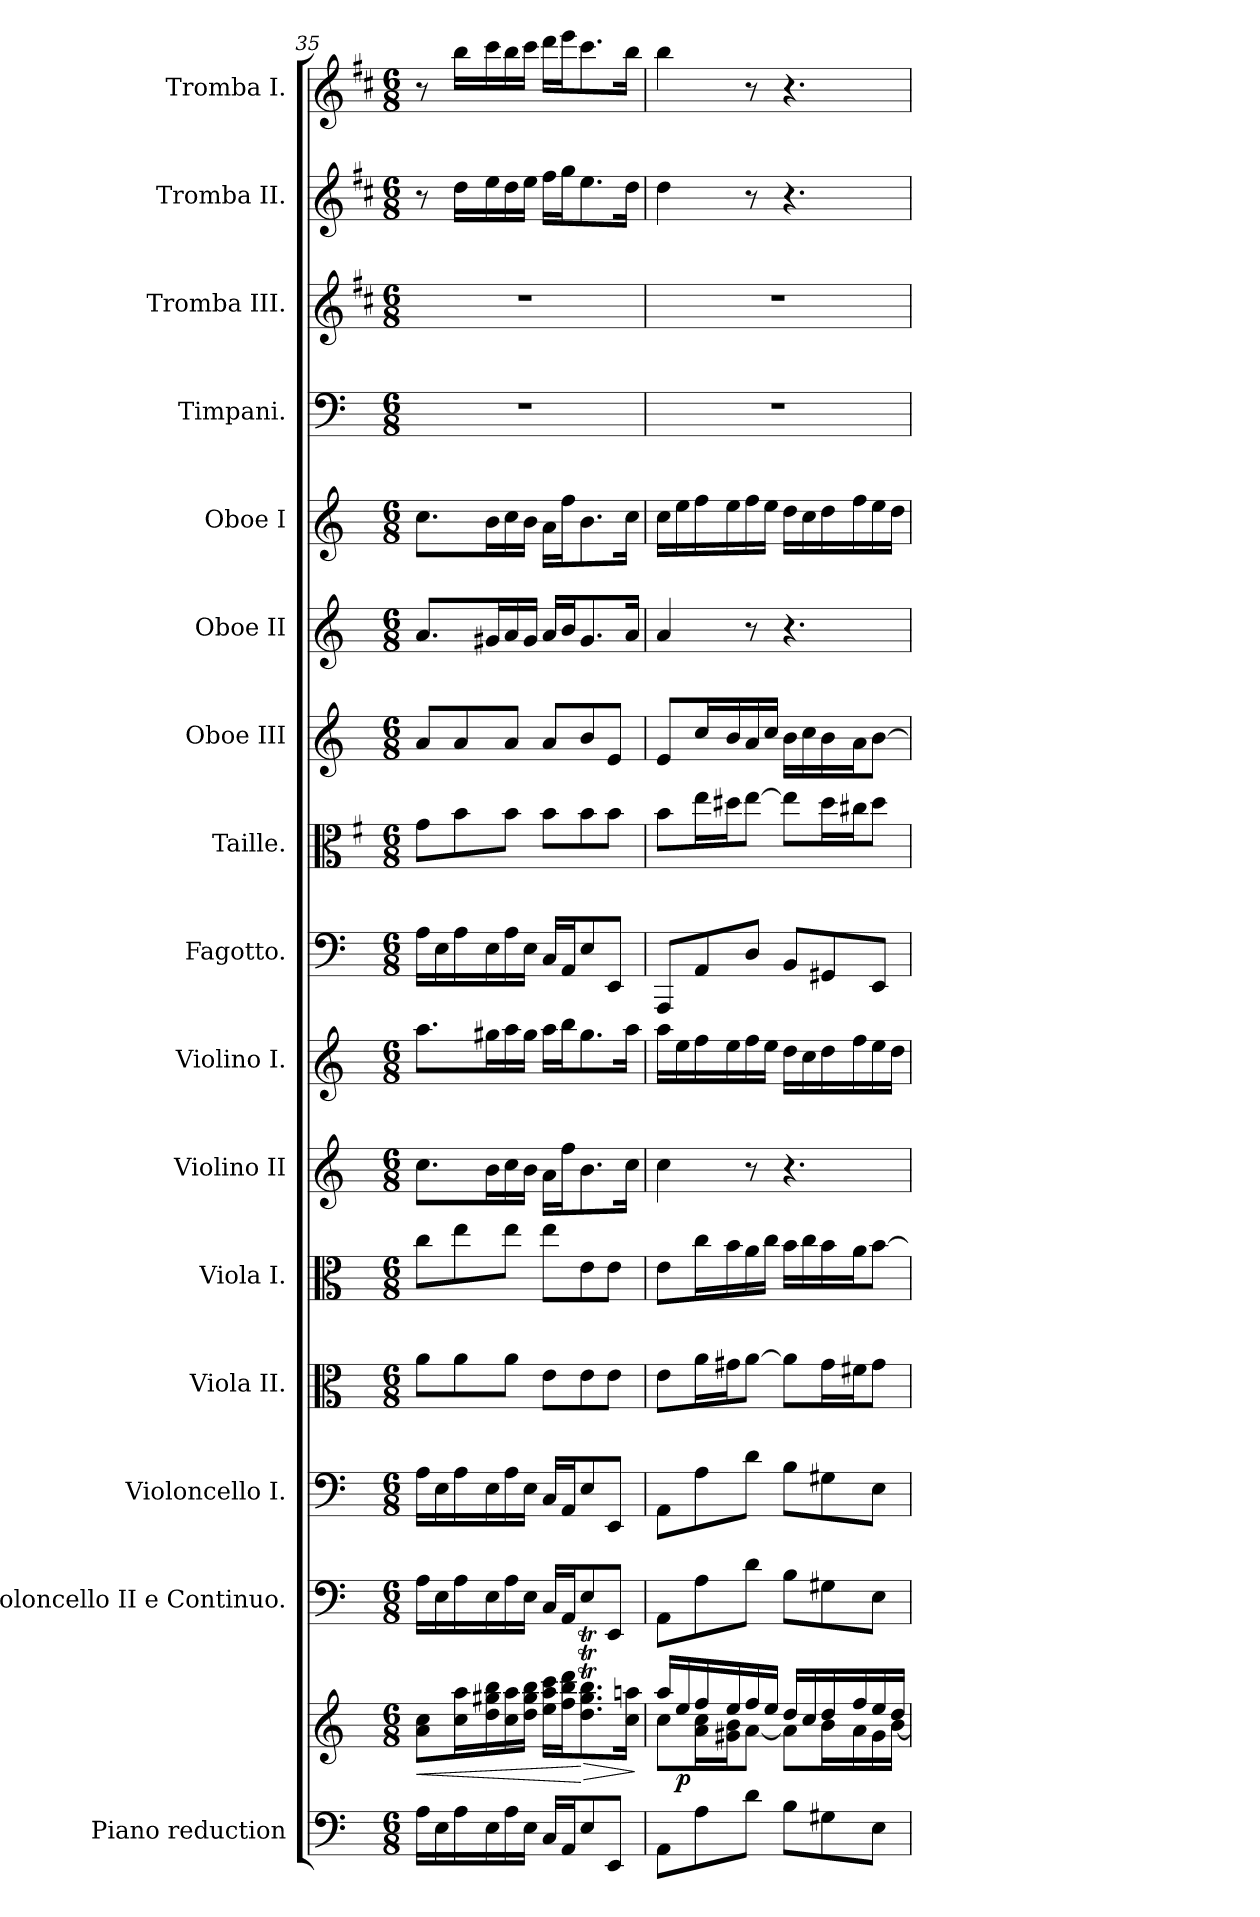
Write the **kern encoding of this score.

**kern	**kern	**dynam	**kern	**kern	**kern	**kern	**kern	**kern	**kern	**kern	**kern	**kern	**kern	**kern	**kern	**kern	**kern
*part16	*part16	*part16	*part15	*part14	*part13	*part12	*part11	*part10	*part9	*part8	*part7	*part6	*part5	*part4	*part3	*part2	*part1
*staff17	*staff16	*staff16/17	*staff15	*staff14	*staff13	*staff12	*staff11	*staff10	*staff9	*staff8	*staff7	*staff6	*staff5	*staff4	*staff3	*staff2	*staff1
*I"Piano reduction	*	*	*I"Violoncello II e Continuo.	*I"Violoncello I.	*I"Viola II.	*I"Viola I.	*I"Violino II	*I"Violino I.	*I"Fagotto.	*I"Taille.	*I"Oboe III	*I"Oboe II	*I"Oboe I	*I"Timpani.	*I"Tromba III.	*I"Tromba II.	*I"Tromba I.
*I'Pno	*	*	*I'Vc	*I'Vc	*I'Vla	*I'Vla	*	*I'Vln	*	*	*I'Ob	*I'Ob	*I'Ob	*I'Timp	*	*	*
*clefF4	*clefG2	*	*clefF4	*clefF4	*clefC3	*clefC3	*clefG2	*clefG2	*clefF4	*clefC3	*clefG2	*clefG2	*clefG2	*clefF4	*clefG2	*clefG2	*clefG2
*	*	*	*ITrd7c12	*	*	*	*	*	*	*ITrd4c7	*	*	*	*	*ITrd1c2	*ITrd1c2	*ITrd1c2
*k[]	*k[]	*	*k[]	*k[]	*k[]	*k[]	*k[]	*k[]	*k[]	*k[]	*k[]	*k[]	*k[]	*k[]	*k[]	*k[]	*k[]
*M6/8	*M6/8	*	*M6/8	*M6/8	*M6/8	*M6/8	*M6/8	*M6/8	*M6/8	*M6/8	*M6/8	*M6/8	*M6/8	*M6/8	*M6/8	*M6/8	*M6/8
=35	=35	=35	=35	=35	=35	=35	=35	=35	=35	=35	=35	=35	=35	=35	=35	=35	=35
!	!	!LO:HP:b	!	!	!	!	!	!	!	!	!	!	!	!	!	!	!
16A\LL	8a\ 8cc\L	<	16AA\LL	16A\LL	8a\L	8cc\L	8.cc\L	8.aa\L	16A\LL	8c\L	8a/L	8.a/L	8.cc\L	2.r	2.r	8r	8r
16E\	.	.	16EE\	16E\	.	.	.	.	16E\	.	.	.	.	.	.	.	.
16A\	16cc\ 16aa\L	.	16AA\	16A\	8a\	8ee\	.	.	16A\	8e\	8a/	.	.	.	.	16cc\LL	16aa\LL
16E\	16dd\ 16gg#X\ 16bb\	.	16EE\	16E\	.	.	16b\L	16gg#X\L	16E\	.	.	16g#X/L	16b\L	.	.	16dd\	16bb\
16A\	16cc\ 16aa\	.	16AA\	16A\	8a\J	8ee\J	16cc\	16aa\	16A\	8e\J	8a/J	16a/	16cc\	.	.	16cc\	16aa\
16E\JJ	16dd\ 16gg#\ 16bb\JJ	.	16EE\JJ	16E\JJ	.	.	16b\JJ	16gg#\JJ	16E\JJ	.	.	16g#/JJ	16b\JJ	.	.	16dd\JJ	16bb\JJ
16C/LL	16ee\ 16aa\ 16ccc\LL	.	16CC/LL	16C/LL	8e\L	8ee\L	16a\LL	16aa\LL	16C/LL	8e\L	8a/L	16a/LL	16a\LL	.	.	16ee\LL	16ccc\LL
16AA/J	16ff\ 16bb\ 16ddd\J	.	16AAA/J	16AA/J	.	.	16ff\J	16bb\J	16AA/J	.	.	16b/J	16ff\J	.	.	16ff\J	16ddd\J
!	!	!LO:HP:n=1:b	!	!	!	!	!	!	!	!	!	!	!	!	!	!	!
8E/	8.dd\T 8.gg#\T 8.bb\T	[ >	8EE/	8E/	8e\	8e\	8.b\	8.gg#\	8E/	8e\	8b/	8.g#/	8.b\	.	.	8.dd\	8.bb\
8EE/J	.	.	8EEE/J	8EE/J	8e\J	8e\J	.	.	8EE/J	8e\J	8e/J	.	.	.	.	.	.
.	16cc\ 16aa\Jk	.	.	.	.	.	16cc\Jk	16aa\Jk	.	.	.	16a/Jk	16cc\Jk	.	.	16cc\Jk	16aa\Jk
.	.	]	.	.	.	.	.	.	.	.	.	.	.	.	.	.	.
=36	=36	=36	=36	=36	=36	=36	=36	=36	=36	=36	=36	=36	=36	=36	=36	=36	=36
*	*^	*	*	*	*	*	*	*	*	*	*	*	*	*	*	*	*
8AA\L	16aa/LL	8cc\L	.	8AAA\L	8AA\L	8e\L	8e\L	4cc\	16aa\LL	8AAA/L	8e\L	8e/L	4a/	16cc\LL	2.r	2.r	4cc\	4aa\
!	!	!	!LO:DY:b	!	!	!	!	!	!	!	!	!	!	!	!	!	!	!
.	16ee/	.	p	.	.	.	.	.	16ee\	.	.	.	.	16ee\	.	.	.	.
8A\	16ff/	16a\ 16cc\L	.	8AA\	8A\	16a\L	16cc\L	.	16ff\	8AA/	16a\L	16cc/L	.	16ff\	.	.	.	.
.	16ee/	16g#X\ 16b\J	.	.	.	16g#X\J	16b\	.	16ee\	.	16g#X\J	16b/	.	16ee\	.	.	.	.
8d\J	16ff/	[8a\J	.	8D\J	8d\J	[8a\J	16a\	8r	16ff\	8D/J	[8a\J	16a/	8r	16ff\	.	.	8r	8r
.	16ee/JJ	.	.	.	.	.	16cc\JJ	.	16ee\JJ	.	.	16cc/JJ	.	16ee\JJ	.	.	.	.
8B\L	16dd/LL	8a\L]	.	8BB\L	8B\L	8a\L]	16b\LL	4.r	16dd\LL	8BB/L	8a\L]	16b\LL	4.r	16dd\LL	.	.	4.r	4.r
.	16cc/	.	.	.	.	.	16cc\	.	16cc\	.	.	16cc\	.	16cc\	.	.	.	.
8G#X\	16dd/	16b\L	.	8GG#X\	8G#X\	16g#\L	16b\	.	16dd\	8GG#X/	16g#\L	16b\	.	16dd\	.	.	.	.
.	16ff/	16a\	.	.	.	16f#X\J	16a\J	.	16ff\	.	16f#X\J	16a\J	.	16ff\	.	.	.	.
8E\J	16ee/	16g#\	.	8EE\J	8E\J	8g#\J	[8b\J	.	16ee\	8EE/J	8g#\J	[8b\J	.	16ee\	.	.	.	.
.	16dd/JJ	[16b\JJ	.	.	.	.	.	.	16dd\JJ	.	.	.	.	16dd\JJ	.	.	.	.
*	*v	*v	*	*	*	*	*	*	*	*	*	*	*	*	*	*	*	*
=	=	=	=	=	=	=	=	=	=	=	=	=	=	=	=	=	=
*-	*-	*-	*-	*-	*-	*-	*-	*-	*-	*-	*-	*-	*-	*-	*-	*-	*-
